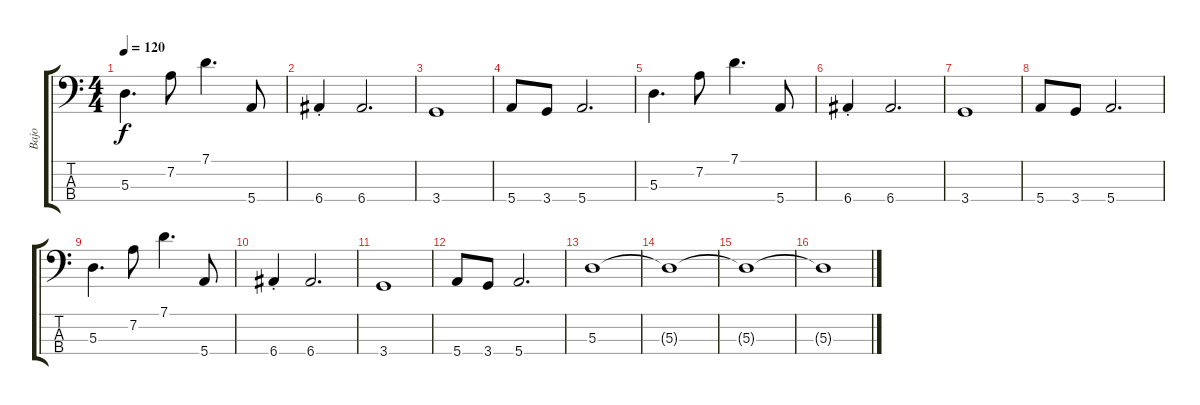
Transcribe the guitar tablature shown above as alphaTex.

\track ("Bajo" "Bajo") {instrument electricbassfinger}
\staff {score tabs}
\tuning (G2 D2 A1 E1) {hide}
\ts (4 4)
\tempo 120
\clef f4
\ks c
5.3.4{d dy f} 7.2.8 7.1.4{d} 5.4.8 |
6.4{st}.4 6.4.2{d} |
3.4.1 |
5.4.8 3.4.8 5.4.2{d} |
5.3.4{d} 7.2.8 7.1.4{d} 5.4.8 |
6.4{st}.4 6.4.2{d} |
3.4.1 |
5.4.8 3.4.8 5.4.2{d} |
5.3.4{d} 7.2.8 7.1.4{d} 5.4.8 |
6.4{st}.4 6.4.2{d} |
3.4.1 |
5.4.8 3.4.8 5.4.2{d} |
5.3.1 |
5.3{t}.1 |
5.3{t}.1 |
5.3{t}.1
